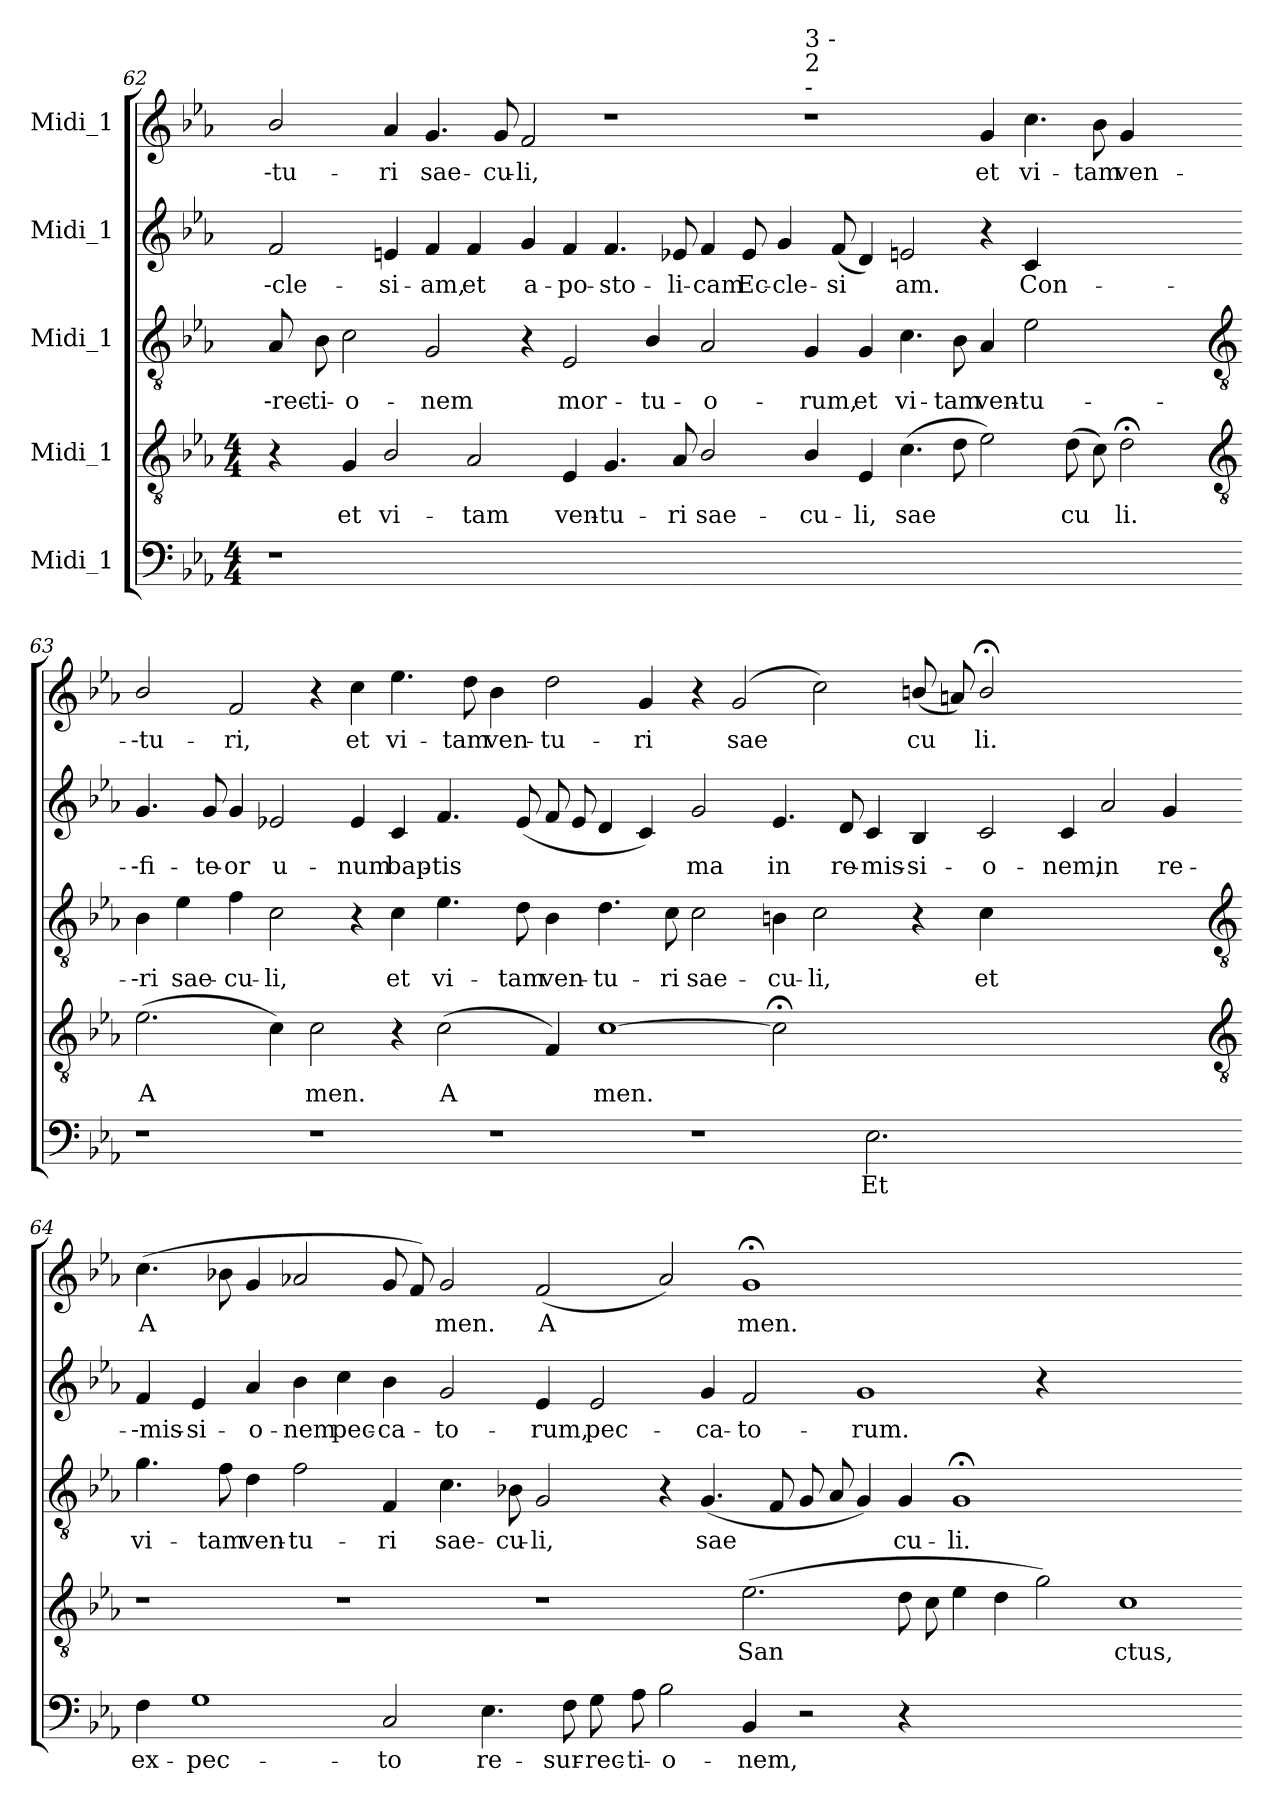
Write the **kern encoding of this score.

**kern	**text	**kern	**text	**kern	**text	**kern	**text	**kern	**text
*part5	*part5	*part4	*part4	*part3	*part3	*part2	*part2	*part1	*part1
*staff5	*staff5	*staff4	*staff4	*staff3	*staff3	*staff2	*staff2	*staff1	*staff1
*I"Midi_1	*	*I"Midi_1	*	*I"Midi_1	*	*I"Midi_1	*	*I"Midi_1	*
!!LO:LB:g=z
*clefF4	*	*clefGv2	*	*clefGv2	*	*clefG2	*	*clefG2	*
*k[b-e-a-]	*	*k[b-e-a-]	*	*k[b-e-a-]	*	*k[b-e-a-]	*	*k[b-e-a-]	*
*E-:	*	*E-:	*	*E-:	*	*E-:	*	*E-:	*
*M4/4	*	*M4/4	*	*	*	*	*	*	*
=62	=62	=62	=62	=62	=62	=62	=62	=62	=62
!	!	!	!	!	!LO:LY:b	!	!LO:LY:b	!	!LO:LY:b
1r	.	4r	.	8A-	--rec-	2f	--cle-	2b-/	--tu-
!	!	!	!	!	!LO:LY:b	!	!	!	!
.	.	.	.	8B-	-ti-	.	.	.	.
!	!	!	!LO:LY:b	!	!LO:LY:b	!	!	!	!
.	.	4G/	et	2c	-o-	.	.	.	.
!	!	!	!LO:LY:b	!	!	!	!LO:LY:b	!	!LO:LY:b
.	.	2B-/	vi-	.	.	4en	-si-	4a-	-ri
!	!	!	!	!	!LO:LY:b	!	!LO:LY:b	!	!LO:LY:b
.	.	.	.	2G	-nem	4f	-am,	4.g	sae-
!	!	!	!LO:LY:b	!	!	!	!LO:LY:b	!	!
00ryy	.	2A-/	-tam	.	.	4f	et	.	.
!	!	!	!	!	!	!	!	!	!LO:LY:b
.	.	.	.	.	.	.	.	8g	-cu-
!	!	!	!	!	!	!	!LO:LY:b	!	!LO:LY:b
.	.	.	.	4r	.	4g	a-	2f	-li,
!	!	!	!LO:LY:b	!	!LO:LY:b	!	!LO:LY:b	!	!
.	.	4E-/	ven-	2E-	mor-	4f	-po-	.	.
!	!	!	!LO:LY:b	!	!	!	!LO:LY:b	!	!
.	.	4.G/	-tu-	.	.	4.f	-sto-	1r	.
!	!	!	!	!	!LO:LY:b	!	!	!	!
.	.	.	.	4B-/	-tu-	.	.	.	.
!	!	!	!LO:LY:b	!	!	!	!LO:LY:b	!	!
.	.	8A-/	-ri	.	.	8e-X	-li-	.	.
!	!	!	!LO:LY:b	!	!LO:LY:b	!	!LO:LY:b	!	!
.	.	2B-/	sae-	2A-	-o-	4f	-cam	.	.
!	!	!	!	!	!	!	!LO:LY:b	!	!
.	.	.	.	.	.	8e-	Ec-	.	.
!	!	!	!	!	!	!	!LO:LY:b	!	!
.	.	.	.	.	.	4g	-cle-	.	.
!	!	!	!	!	!	!	!	!LO:TX:a:t=-	!
!	!	!	!	!	!	!	!	!LO:TX:a:t=2	!
!	!	!	!	!	!	!	!	!LO:TX:a:t=3 -	!
!	!	!	!LO:LY:b	!	!LO:LY:b	!	!	!	!
.	.	4B-/	-cu-	4G	-rum,	.	.	1r	.
!	!	!	!	!	!	!	!LO:LY:b	!	!
.	.	.	.	.	.	(<8f	-si	.	.
!	!	!	!LO:LY:b	!	!LO:LY:b	!	!	!	!
.	.	4E-	-li,	4G	et	4d)	.	.	.
!	!	!	!LO:LY:b	!	!LO:LY:b	!	!LO:LY:b	!	!
.	.	(>4.c	sae	4.c	vi-	2en	am.	.	.
!	!	!	!	!	!LO:LY:b	!	!	!	!
.	.	8d	.	8B-	-tam	.	.	.	.
!	!	!	!	!	!LO:LY:b	!	!	!	!LO:LY:b
.	.	2e-)	.	4A-	ven-	4r	.	4g	et
!	!	!	!	!	!LO:LY:b	!	!LO:LY:b	!	!LO:LY:b
.	.	.	.	2e-	-tu-	4c	Con-	4.cc	vi-
!	!	!	!LO:LY:b	!	!	!	!	!	!
.	.	(>8d	cu	.	.	2.ryy	.	.	.
!	!	!	!	!	!	!	!	!	!LO:LY:b
.	.	8c)	.	.	.	.	.	8b-	-tam
!	!	!	!LO:LY:b	!	!	!	!	!	!LO:LY:b
.	.	2d;<	li.	2ryy	.	.	.	4g	ven-
.	.	.	.	.	.	.	.	4ryy	.
!!LO:LB:g=z
=63-	=63-	=63-	=63-	=63-	=63-	=63-	=63-	=63-	=63-
*	*	*clefGv2	*	*clefGv2	*	*	*	*	*
!	!	!	!LO:LY:b	!	!LO:LY:b	!	!LO:LY:b	!	!LO:LY:b
1r	.	(>2.e-	A	4B-	--ri	4.g	--fi-	2b-/	--tu-
!	!	!	!	!	!LO:LY:b	!	!	!	!
.	.	.	.	4e-	sae-	.	.	.	.
!	!	!	!	!	!	!	!LO:LY:b	!	!
.	.	.	.	.	.	8g	-te-	.	.
!	!	!	!	!	!LO:LY:b	!	!LO:LY:b	!	!LO:LY:b
.	.	.	.	4f	-cu-	4g	-or	2f	-ri,
!	!	!	!	!	!LO:LY:b	!	!LO:LY:b	!	!
.	.	4c)	.	2c	-li,	2e-	u-	.	.
!	!	!	!LO:LY:b	!	!	!	!	!	!
1r	.	2c	men.	.	.	.	.	4r	.
!	!	!	!	!	!	!	!LO:LY:b	!	!LO:LY:b
.	.	.	.	4r	.	4e-	-num	4cc	et
!	!	!	!	!	!LO:LY:b	!	!LO:LY:b	!	!LO:LY:b
.	.	4r	.	4c	et	4c	bap-	4.ee-	vi-
!	!	!	!LO:LY:b	!	!LO:LY:b	!	!LO:LY:b	!	!
.	.	(<2c	A	4.e-	vi-	4.f	-tis	.	.
!	!	!	!	!	!	!	!	!	!LO:LY:b
.	.	.	.	.	.	.	.	8dd	-tam
!	!	!	!	!	!	!	!	!	!LO:LY:b
1r	.	.	.	.	.	.	.	4b-	ven-
!	!	!	!	!	!LO:LY:b	!	!	!	!
.	.	.	.	8d	-tam	(<8e-	.	.	.
!	!	!	!	!	!LO:LY:b	!	!	!	!LO:LY:b
.	.	4F)	.	4B-	ven-	8f	.	2dd	-tu-
.	.	.	.	.	.	8e-	.	.	.
!	!	!	!LO:LY:b	!	!LO:LY:b	!	!	!	!
.	.	[1c	men.	4.d	-tu-	4d	.	.	.
!	!	!	!	!	!	!	!	!	!LO:LY:b
.	.	.	.	.	.	4c)	.	4g	-ri
!	!	!	!	!	!LO:LY:b	!	!	!	!
.	.	.	.	8c	-ri	.	.	.	.
!	!	!	!	!	!LO:LY:b	!	!LO:LY:b	!	!
1r	.	.	.	2c	sae-	2g	ma	4r	.
!	!	!	!	!	!	!	!	!	!LO:LY:b
.	.	.	.	.	.	.	.	(<2g	sae
!	!	!	!	!	!LO:LY:b	!	!LO:LY:b	!	!
.	.	2c;<]	.	4Bn	-cu-	4.e-	in	.	.
!	!	!	!	!	!LO:LY:b	!	!	!	!
.	.	.	.	2c	-li,	.	.	2cc)	.
!	!	!	!	!	!	!	!LO:LY:b	!	!
.	.	.	.	.	.	8d	re-	.	.
!	!LO:LY:b	!	!	!	!	!	!LO:LY:b	!	!
2.E-	Et	0ryy	.	.	.	4c	-mis-	.	.
!	!	!	!	!	!	!	!LO:LY:b	!	!LO:LY:b
.	.	.	.	4r	.	4B-	-si-	(<8bn/	cu
.	.	.	.	.	.	.	.	8an/)	.
!	!	!	!	!	!LO:LY:b	!	!LO:LY:b	!	!LO:LY:b
.	.	.	.	4c	et	2c	-o-	2b;</	li.
1ryy	.	.	.	1ryy	.	.	.	.	.
!	!	!	!	!	!	!	!LO:LY:b	!	!
.	.	.	.	.	.	4c	-nem,	1ryy	.
!	!	!	!	!	!	!	!LO:LY:b	!	!
.	.	.	.	.	.	2a-	in	.	.
!	!	!	!	!	!	!	!LO:LY:b	!	!
4ryy	.	.	.	4ryy	.	4g	re-	.	.
!!LO:LB:g=z
=64-	=64-	=64-	=64-	=64-	=64-	=64-	=64-	=64-	=64-
*	*	*clefGv2	*	*clefGv2	*	*	*	*	*
!	!LO:LY:b	!	!	!	!LO:LY:b	!	!LO:LY:b	!	!LO:LY:b
4F	ex-	1r	.	4.g	vi-	4f	--mis-	(<4.cc	A
!	!LO:LY:b	!	!	!	!	!	!LO:LY:b	!	!
1G	-pec-	.	.	.	.	4e-	-si-	.	.
!	!	!	!	!	!LO:LY:b	!	!	!	!
.	.	.	.	8f	-tam	.	.	8b-	.
!	!	!	!	!	!LO:LY:b	!	!LO:LY:b	!	!
.	.	.	.	4d	ven-	4a-	-o-	4g	.
!	!	!	!	!	!LO:LY:b	!	!LO:LY:b	!	!
.	.	.	.	2f	-tu-	4b-	-nem	2a-	.
!	!	!	!	!	!	!	!LO:LY:b	!	!
.	.	1r	.	.	.	4cc	pec-	.	.
!	!LO:LY:b	!	!	!	!LO:LY:b	!	!LO:LY:b	!	!
2C	-to	.	.	4F	-ri	4b-	-ca-	8g	.
.	.	.	.	.	.	.	.	8f)	.
!	!	!	!	!	!LO:LY:b	!	!LO:LY:b	!	!LO:LY:b
.	.	.	.	4.c	sae-	2g	-to-	2g	men.
!	!LO:LY:b	!	!	!	!	!	!	!	!
4.E-	re-	.	.	.	.	.	.	.	.
!	!	!	!	!	!LO:LY:b	!	!	!	!
.	.	.	.	8B-	-cu-	.	.	.	.
!	!	!	!	!	!LO:LY:b	!	!LO:LY:b	!	!LO:LY:b
.	.	1r	.	2G	-li,	4e-	-rum,	(<2f	A
!	!LO:LY:b	!	!	!	!	!	!	!	!
8F	-sur-	.	.	.	.	.	.	.	.
!	!LO:LY:b	!	!	!	!	!	!LO:LY:b	!	!
8G	-rec-	.	.	.	.	2e-	pec-	.	.
!	!LO:LY:b	!	!	!	!	!	!	!	!
8A-	-ti-	.	.	.	.	.	.	.	.
!	!LO:LY:b	!	!	!	!	!	!	!	!
2B-	-o-	.	.	4r	.	.	.	2a-)	.
!	!	!	!	!	!LO:LY:b	!	!LO:LY:b	!	!
.	.	.	.	(<4.G	sae	4g	-ca-	.	.
!	!LO:LY:b	!	!LO:LY:b	!	!	!	!LO:LY:b	!	!LO:LY:b
4BB-	-nem,	(>2.e-	San	.	.	2f	-to-	1g;<	men.
.	.	.	.	8F	.	.	.	.	.
2r	.	.	.	8G	.	.	.	.	.
.	.	.	.	8A-	.	.	.	.	.
!	!	!	!	!	!	!	!LO:LY:b	!	!
.	.	.	.	4G)	.	1g	-rum.	.	.
!	!	!	!	!	!LO:LY:b	!	!	!	!
4r	.	8d	.	4G	cu-	.	.	.	.
.	.	8c	.	.	.	.	.	.	.
!	!	!	!	!	!LO:LY:b	!	!	!	!
0ryy	.	4e-	.	1G;<	-li.	.	.	0ryy	.
.	.	4d	.	.	.	.	.	.	.
.	.	2g)	.	.	.	4r	.	.	.
.	.	.	.	.	.	1ryy	.	.	.
!	!	!	!LO:LY:b	!	!	!	!	!	!
.	.	1c	ctus,	1ryy	.	.	.	.	.
.	.	.	.	.	.	4ryy	.	.	.
=-	=-	=-	=-	=-	=-	=-	=-	=-	=-
*-	*-	*-	*-	*-	*-	*-	*-	*-	*-
